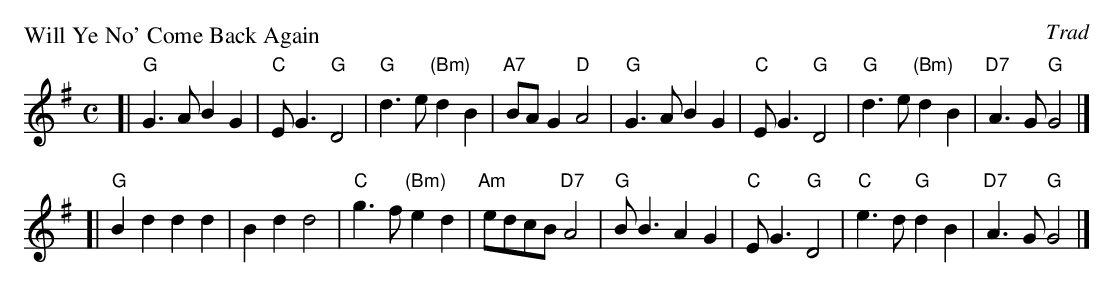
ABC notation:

X:1
P: Will Ye No' Come Back Again
O: Trad
M: C
L: 1/4
K: G
[|"G"G>A BG | "C"E<G "G"D2 | "G"d>e "(Bm)"dB | "A7"B/A/G     "D"A2 \
| "G"G>A BG | "C"E<G "G"D2 | "G"d>e "(Bm)"dB | "D7"A>G       "G"G2 |]
[|"G"Bd  dd |    Bd     d2 | "C"g>f "(Bm)"ed | "Am"e/d/c/B/ "D7"A2 \
| "G"B<B AG | "C"E<G "G"D2 | "C"e>d  "G"  dB | "D7"A>G       "G"G2 |]
